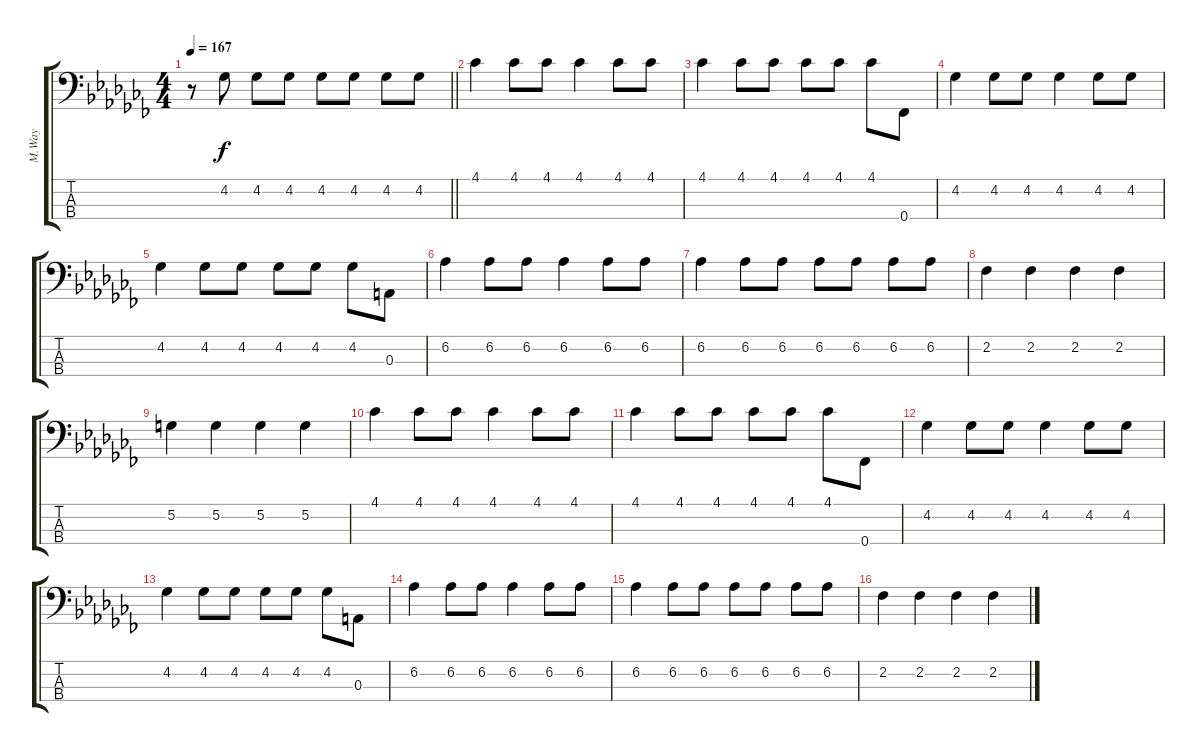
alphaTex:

\track ("M.Way" "M.Way") {instrument electricbassfinger}
\staff {score tabs}
\tuning (G2 D2 A1 E1) {hide}
\ts (4 4)
\tempo 167
\clef f4
\barLineRight lightlight
\ks abminor
r.8{dy f} 4.2.8 4.2.8 4.2.8 4.2.8 4.2.8 4.2.8 4.2.8 |
4.1.4 4.1.8 4.1.8 4.1.4 4.1.8 4.1.8 |
4.1.4 4.1.8 4.1.8 4.1.8 4.1.8 4.1.8 0.4.8 |
4.2.4 4.2.8 4.2.8 4.2.4 4.2.8 4.2.8 |
4.2.4 4.2.8 4.2.8 4.2.8 4.2.8 4.2.8 0.3.8 |
6.2.4 6.2.8 6.2.8 6.2.4 6.2.8 6.2.8 |
6.2.4 6.2.8 6.2.8 6.2.8 6.2.8 6.2.8 6.2.8 |
2.2.4 2.2.4 2.2.4 2.2.4 |
5.2.4 5.2.4 5.2.4 5.2.4 |
4.1.4 4.1.8 4.1.8 4.1.4 4.1.8 4.1.8 |
4.1.4 4.1.8 4.1.8 4.1.8 4.1.8 4.1.8 0.4.8 |
4.2.4 4.2.8 4.2.8 4.2.4 4.2.8 4.2.8 |
4.2.4 4.2.8 4.2.8 4.2.8 4.2.8 4.2.8 0.3.8 |
6.2.4 6.2.8 6.2.8 6.2.4 6.2.8 6.2.8 |
6.2.4 6.2.8 6.2.8 6.2.8 6.2.8 6.2.8 6.2.8 |
2.2.4 2.2.4 2.2.4 2.2.4
